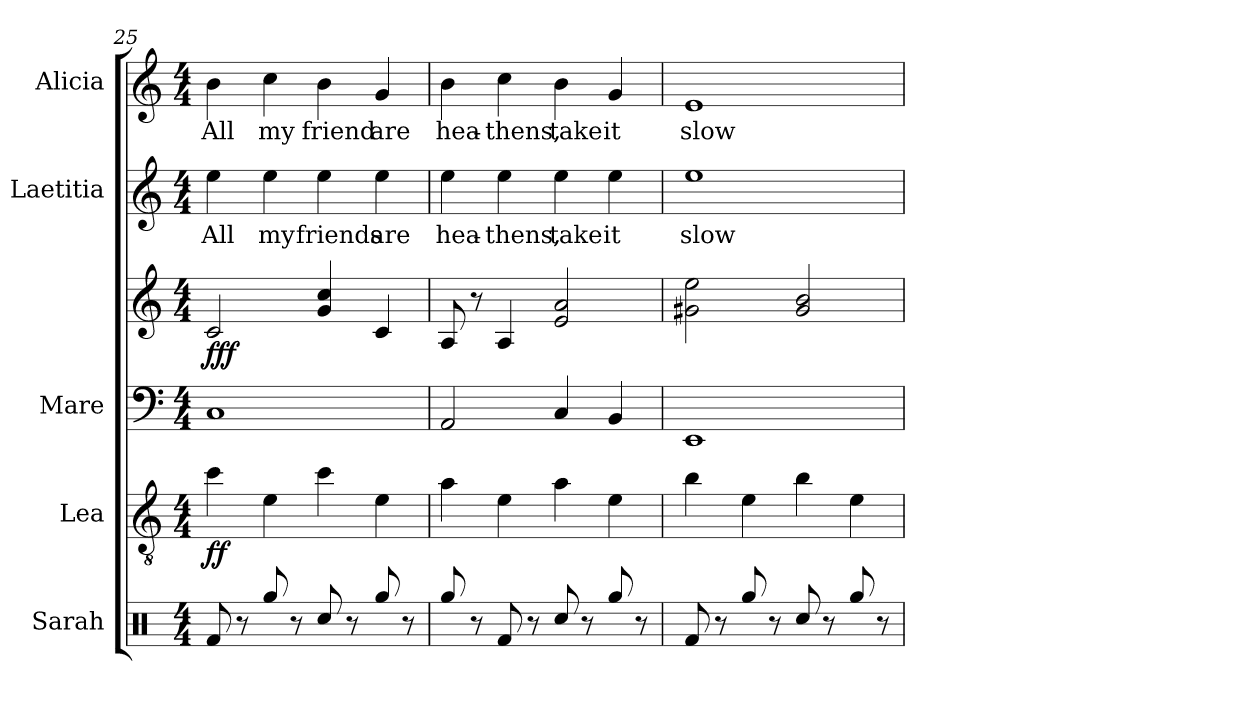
**kern	**kern	**dynam	**kern	**kern	**dynam	**kern	**text	**kern	**text
*part5	*part4	*part4	*part3	*part3	*part3	*part2	*part2	*part1	*part1
*staff6	*staff5	*staff5	*staff4	*staff3	*staff3/4	*staff2	*staff2	*staff1	*staff1
*I"Sarah	*I"Lea	*	*I"Mare	*	*	*I"Laetitia	*	*I"Alicia	*
*	*I'Lea	*	*I'Mare	*	*	*I'Laeti	*	*I'Alicia	*
*clefX	*clefGv2	*	*clefF4	*clefG2	*	*clefG2	*	*clefG2	*
*k[]	*k[]	*	*k[]	*k[]	*	*k[]	*	*k[]	*
*M4/4	*M4/4	*	*M4/4	*M4/4	*	*M4/4	*	*M4/4	*
=25	=25	=25	=25	=25	=25	=25	=25	=25	=25
!	!	!LO:DY:b	!	!	!LO:DY:b	!	!	!	!
8Rf/	4cc\	ff	1C	2c/	fff	4ee\	All	4b\	All
8r	.	.	.	.	.	.	.	.	.
8Rgg/	4e\	.	.	.	.	4ee\	my	4cc\	my
8r	.	.	.	.	.	.	.	.	.
8Rcc/	4cc\	.	.	4g/ 4cc/	.	4ee\	friends	4b\	friend
8r	.	.	.	.	.	.	.	.	.
8Rgg/	4e\	.	.	4c/	.	4ee\	are	4g/	are
8r	.	.	.	.	.	.	.	.	.
!!LO:PB:g=z
=26	=26	=26	=26	=26	=26	=26	=26	=26	=26
8Rgg/	4a\	.	2AA/	8A/	.	4ee\	hea-	4b\	hea-
8r	.	.	.	8r	.	.	.	.	.
8Rf/	4e\	.	.	4A/	.	4ee\	-thens,	4cc\	-thens,
8r	.	.	.	.	.	.	.	.	.
8Rcc/	4a\	.	4C/	2e/ 2a/	.	4ee\	take	4b\	take
8r	.	.	.	.	.	.	.	.	.
8Rgg/	4e\	.	4BB/	.	.	4ee\	it	4g/	it
8r	.	.	.	.	.	.	.	.	.
=27	=27	=27	=27	=27	=27	=27	=27	=27	=27
8Rf/	4b\	.	1EE	2g#X\ 2ee\	.	1ee	slow	1e	slow
8r	.	.	.	.	.	.	.	.	.
8Rgg/	4e\	.	.	.	.	.	.	.	.
8r	.	.	.	.	.	.	.	.	.
8Rcc/	4b\	.	.	2g#/ 2b/	.	.	.	.	.
8r	.	.	.	.	.	.	.	.	.
8Rgg/	4e\	.	.	.	.	.	.	.	.
8r	.	.	.	.	.	.	.	.	.
=	=	=	=	=	=	=	=	=	=
*-	*-	*-	*-	*-	*-	*-	*-	*-	*-
